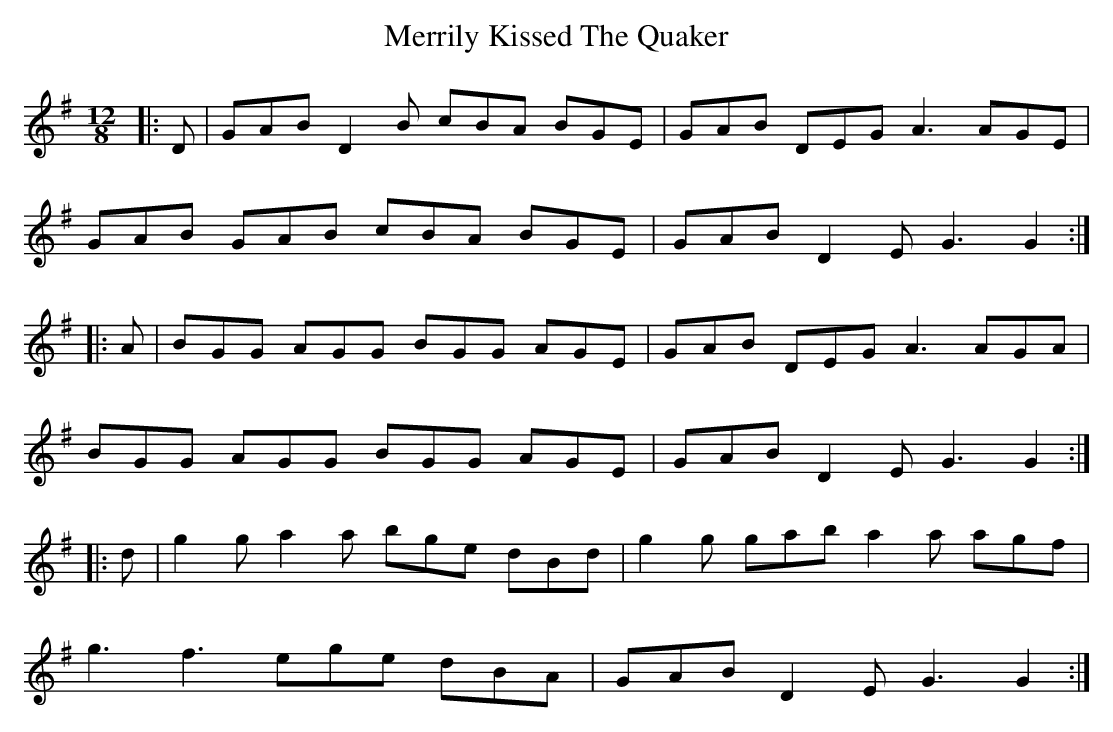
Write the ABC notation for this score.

X:1
T: Merrily Kissed The Quaker
M: 12/8
L: 1/8
K: Gmaj
|:D|GAB D2B cBA BGE|GAB DEG A3 AGE|
GAB GAB cBA BGE|GAB D2 EG3G2:|
|:A|BGG AGG BGG AGE|GAB DEG A3 AGA|
BGG AGG BGG AGE|GAB D2E G3 G2:|
|:d|g2g a2a bge dBd|g2g gab a2a agf|
g3 f3 ege dBA|GAB D2E G3 G2:|
